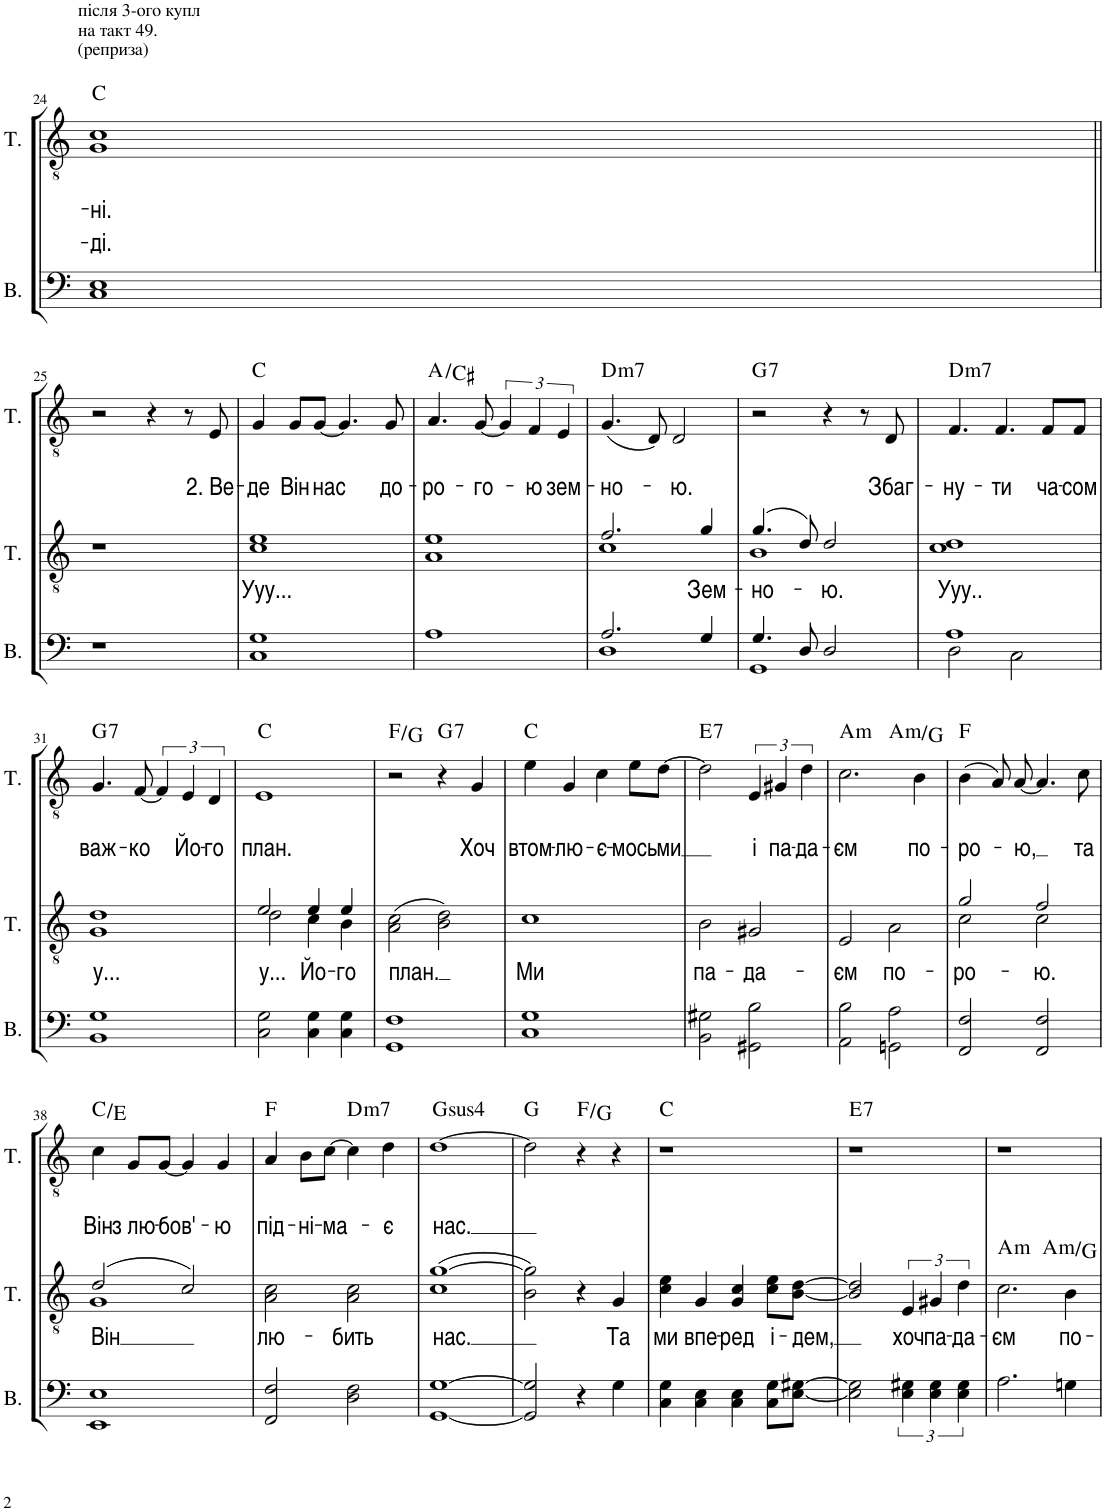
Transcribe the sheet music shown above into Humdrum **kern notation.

**kern	**kern	**text	**kern	**text	**text	**text	**harte
*part3	*part2	*part2	*part1	*part1	*part1	*part1	*part1
*staff3	*staff2	*staff2	*staff1	*staff1	*staff1	*staff1	*
*I"Bass	*I"Tenor	*	*I"Tenor	*	*	*	*
*I'B.	*I'T.	*	*I'T.	*	*	*	*
!!LO:PB:g=z
*clefF4	*clefGv2	*	*clefGv2	*	*	*	*
*	*Trd7c12	*	*Trd7c12	*	*	*	*
*k[]	*k[]	*	*k[]	*	*	*	*
*M4/4	*M4/4	*	*M4/4	*	*	*	*
=24	=24	=24	=24	=24	=24	=24	=24
!	!	!	!LO:TX:a:t=після 3-ого купл	!	!	!	!
!	!	!	!LO:TX:a:t=на такт 49.	!	!	!	!
!	!	!	!LO:TX:a:t=(реприза)	!	!	!	!
!	!	!	!	!	!LO:LY:b	!LO:LY:b	!
1C 1E	1r	.	1G 1c	.	-ні.	-ді.	C:maj
!!LO:LB:g=z
=25||	=25||	=25||	=25||	=25||	=25||	=25||	=25||
1r	1r	.	2r	.	.	.	.
.	.	.	4r	.	.	.	.
.	.	.	8r	.	.	.	.
!	!	!	!	!	!LO:LY:b	!	!
.	.	.	8E/	.	2. Ве-	.	.
=26	=26	=26	=26	=26	=26	=26	=26
!	!	!LO:LY:b	!	!	!LO:LY:b	!	!
1C 1G	1c 1e	Ууу...	4G/	.	-де	.	C:maj
!	!	!	!	!	!LO:LY:b	!	!
.	.	.	8G/L	.	Він	.	.
!	!	!	!	!	!LO:LY:b	!	!
.	.	.	[8G/J	.	нас	.	.
.	.	.	4.G/]	.	.	.	.
!	!	!	!	!	!LO:LY:b	!	!
.	.	.	8G/	.	до-	.	.
=27	=27	=27	=27	=27	=27	=27	=27
!	!	!	!	!	!LO:LY:b	!	!
1A	1A 1e	.	4.A/	.	-ро-	.	A:maj/3
!	!	!	!	!	!LO:LY:b	!	!
.	.	.	[8G/	.	-го-	.	.
.	.	.	6G/]	.	.	.	.
!	!	!	!	!	!LO:LY:b	!	!
.	.	.	6F/	.	-ю	.	.
!	!	!	!	!	!LO:LY:b	!	!
.	.	.	6E/	.	зем-	.	.
=28	=28	=28	=28	=28	=28	=28	=28
*^	*^	*	*	*	*	*	*
!	!	!	!	!	!	!	!LO:LY:b	!	!LO:H:kt=m7
2.A/	1D	2.f/	1c	.	(4.G/	.	-но-	.	D:min7
.	.	.	.	.	8D/)	.	.	.	.
!	!	!	!	!	!	!	!LO:LY:b	!	!
.	.	.	.	.	2D/	.	-ю.	.	.
!	!	!	!	!LO:LY:b	!	!	!	!	!
4G/	.	4g/	.	Зем-	.	.	.	.	.
=29	=29	=29	=29	=29	=29	=29	=29	=29	=29
!	!	!	!	!LO:LY:b	!	!	!	!	!LO:H:kt=7
4.G/	1GG	(4.g/	1B	-но-	2r	.	.	.	G:7
8D/	.	8d/)	.	.	.	.	.	.	.
!	!	!	!	!LO:LY:b	!	!	!	!	!
2D/	.	2d/	.	-ю.	4r	.	.	.	.
.	.	.	.	.	8r	.	.	.	.
!	!	!	!	!	!	!	!LO:LY:b	!	!
.	.	.	.	.	8D/	.	Збаг-	.	.
*	*	*v	*v	*	*	*	*	*	*
=30	=30	=30	=30	=30	=30	=30	=30	=30
!	!	!	!LO:LY:b	!	!	!LO:LY:b	!	!LO:H:kt=m7
1A	2D\	1c 1d	Ууу..	4.F/	.	-ну-	.	D:min7
!	!	!	!	!	!	!LO:LY:b	!	!
.	.	.	.	4.F/	.	-ти	.	.
.	2C\	.	.	.	.	.	.	.
!	!	!	!	!	!	!LO:LY:b	!	!
.	.	.	.	8F/L	.	ча-	.	.
!	!	!	!	!	!	!LO:LY:b	!	!
.	.	.	.	8F/J	.	-сом	.	.
*v	*v	*	*	*	*	*	*	*
!!LO:LB:g=z
=31	=31	=31	=31	=31	=31	=31	=31
!	!	!LO:LY:b	!	!	!LO:LY:b	!	!LO:H:kt=7
1BB 1G	1G 1d	у...	4.G/	.	важ-	.	G:7
!	!	!	!	!	!LO:LY:b	!	!
.	.	.	[8F/	.	-ко	.	.
.	.	.	6F/]	.	.	.	.
!	!	!	!	!	!LO:LY:b	!	!
.	.	.	6E/	.	Йо-	.	.
!	!	!	!	!	!LO:LY:b	!	!
.	.	.	6D/	.	-го	.	.
=32	=32	=32	=32	=32	=32	=32	=32
!	!	!LO:LY:b	!	!	!LO:LY:b	!	!
*	*^	*	*	*	*	*	*
2C\ 2G\	2e/	2d\	у...	1E	.	план.	.	C:maj
!	!	!	!LO:LY:b	!	!	!	!	!
4C\ 4G\	4e/	4c\	Йо-	.	.	.	.	.
!	!	!	!LO:LY:b	!	!	!	!	!
4C\ 4G\	4e/	4B\	-го	.	.	.	.	.
=33	=33	=33	=33	=33	=33	=33	=33	=33
!	!	!	!LO:LY:b	!	!	!	!	!
*	*v	*v	*	*	*	*	*	*
1GG 1F	(2A\ 2c\	план.	2r	.	.	.	F:maj/2
!	!	!	!	!	!	!	!LO:H:kt=7
.	2B\ 2d\)	.	4r	.	.	.	G:7
!	!	!	!	!	!LO:LY:b	!	!
.	.	.	4G/	.	Хоч	.	.
=34	=34	=34	=34	=34	=34	=34	=34
!	!	!LO:LY:b	!	!	!LO:LY:b	!	!
1C 1G	1c	Ми	4e\	.	втом-	.	C:maj
!	!	!	!	!	!LO:LY:b	!	!
.	.	.	4G/	.	-лю-	.	.
!	!	!	!	!	!LO:LY:b	!	!
.	.	.	4c\	.	-є-	.	.
!	!	!	!	!	!LO:LY:b	!	!
.	.	.	8e\L	.	-мось	.	.
!	!	!	!	!	!LO:LY:b	!	!
.	.	.	[8d\J	.	ми	.	.
=35	=35	=35	=35	=35	=35	=35	=35
!	!	!LO:LY:b	!	!	!	!	!LO:H:kt=7
2BB\ 2G#X\	2B\	па-	2d\]	.	.	.	E:7
!	!	!LO:LY:b	!	!	!LO:LY:b	!	!
2GG#X\ 2B\	2G#X/	-да-	6E/	.	і	.	.
!	!	!	!	!	!LO:LY:b	!	!
.	.	.	6G#X/	.	па-	.	.
!	!	!	!	!	!LO:LY:b	!	!
.	.	.	6d\	.	-да-	.	.
=36	=36	=36	=36	=36	=36	=36	=36
*^	*	*	*	*	*	*	*
!	!	!	!LO:LY:b	!	!	!LO:LY:b	!	!LO:H:kt=m
*	*	*	*	*^	*	*	*	*
2B\	2AA\	2E/	-єм	2.c\	2ryy	.	-єм	.	A:min
!	!	!	!LO:LY:b	!	!	!	!	!	!LO:H:kt=m
2A\	2GGn\	2A\	по-	.	2ryy	.	.	.	A:min/b7
!	!	!	!	!	!	!	!LO:LY:b	!	!
.	.	.	.	4B\	.	.	по-	.	.
*v	*v	*	*	*	*	*	*	*	*
=37	=37	=37	=37	=37	=37	=37	=37	=37
!	!	!LO:LY:b	!	!	!	!LO:LY:b	!	!
*	*^	*	*v	*v	*	*	*	*
2FF/ 2F/	2g/	2c\	-ро-	(4B\	.	-ро-	.	F:maj
.	.	.	.	8A/)	.	.	.	.
!	!	!	!	!	!	!LO:LY:b	!	!
.	.	.	.	[8A/	.	-ю,	.	.
!	!	!	!LO:LY:b	!	!	!	!	!
2FF/ 2F/	2f/	2c\	-ю.	4.A/]	.	.	.	.
!	!	!	!	!	!	!LO:LY:b	!	!
.	.	.	.	8c\	.	та	.	.
!!LO:LB:g=z
=38	=38	=38	=38	=38	=38	=38	=38	=38
!	!	!	!LO:LY:b	!	!	!LO:LY:b	!	!
1EE 1E	(2d/	1G	Він	4c\	.	Він	.	C:maj/3
!	!	!	!	!	!	!LO:LY:b	!	!
.	.	.	.	8G/L	.	з лю-	.	.
!	!	!	!	!	!	!LO:LY:b	!	!
.	.	.	.	[8G/J	.	-бов'-	.	.
.	2c/)	.	.	4G/]	.	.	.	.
!	!	!	!	!	!	!LO:LY:b	!	!
.	.	.	.	4G/	.	-ю	.	.
*	*v	*v	*	*	*	*	*	*
=39	=39	=39	=39	=39	=39	=39	=39
!	!	!LO:LY:b	!	!	!LO:LY:b	!	!
2FF/ 2F/	2A\ 2c\	лю-	4A/	.	під-	.	F:maj
!	!	!	!	!	!LO:LY:b	!	!
.	.	.	8B\L	.	-ні-	.	.
!	!	!	!	!	!LO:LY:b	!	!
.	.	.	[8c\J	.	-ма-	.	.
!	!	!LO:LY:b	!	!	!	!	!LO:H:kt=m7
2D\ 2F\	2A\ 2c\	-бить	4c\]	.	.	.	D:min7
!	!	!	!	!	!LO:LY:b	!	!
.	.	.	4d\	.	-є	.	.
=40	=40	=40	=40	=40	=40	=40	=40
!	!	!LO:LY:b	!	!	!LO:LY:b	!	!LO:H:kt=4
[1GG [1G	(1c [1g	нас.	[1d	.	нас.	.	G:sus4
=41	=41	=41	=41	=41	=41	=41	=41
2GG/] 2G/]	2B\ 2g\])	.	2d\]	.	.	.	G:maj
4r	4r	.	4r	.	.	.	F:maj/2
!	!	!LO:LY:b	!	!	!	!	!
4G\	4G/	Та	4r	.	.	.	.
=42	=42	=42	=42	=42	=42	=42	=42
!	!	!LO:LY:b	!	!	!	!	!
4C\ 4G\	4c\ 4e\	ми	1r	.	.	.	C:maj
!	!	!LO:LY:b	!	!	!	!	!
4C\ 4E\	4G/	впе-	.	.	.	.	.
!	!	!LO:LY:b	!	!	!	!	!
4C\ 4E\	4G/ 4c/	-ред	.	.	.	.	.
!	!	!LO:LY:b	!	!	!	!	!
8C\ 8G\L	8c\ 8e\L	і-	.	.	.	.	.
!	!	!LO:LY:b	!	!	!	!	!
[8E\ [8G#X\J	[8B\ [8d\J	-дем,	.	.	.	.	.
=43	=43	=43	=43	=43	=43	=43	=43
!	!	!	!	!	!	!	!LO:H:kt=7
2E\] 2G#\]	2B/] 2d/]	.	1r	.	.	.	E:7
!	!	!LO:LY:b	!	!	!	!	!
6E\ 6G#X\	6E/	хоч	.	.	.	.	.
!	!	!LO:LY:b	!	!	!	!	!
6E\ 6G#\	6G#X/	па-	.	.	.	.	.
!	!	!LO:LY:b	!	!	!	!	!
6E\ 6G#\	6d\	-да-	.	.	.	.	.
=44	=44	=44	=44	=44	=44	=44	=44
!	!	!LO:LY:b	!	!	!	!	!
2.A\	2.c\	-єм	1r	.	.	.	.
!	!	!LO:LY:b	!	!	!	!	!
4Gn\	4B\	по-	.	.	.	.	.
=	=	=	=	=	=	=	=
*-	*-	*-	*-	*-	*-	*-	*-
